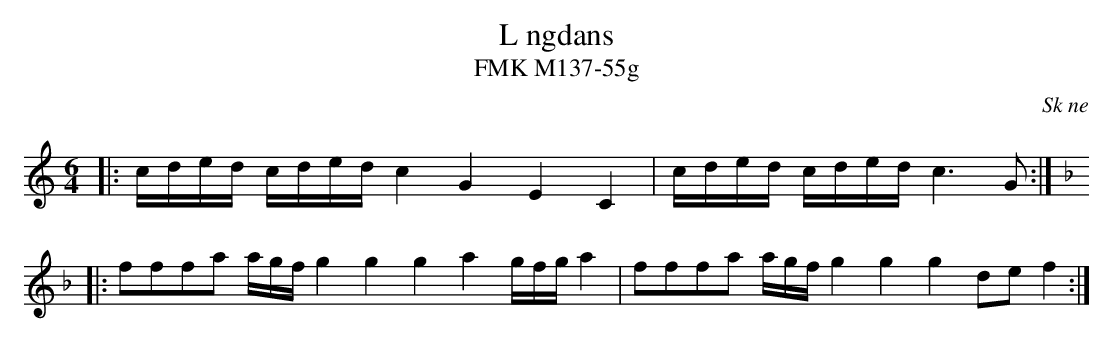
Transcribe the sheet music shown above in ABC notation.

X:1
T:L ngdans
T:FMK M137-55g
O:Sk ne
M:6/4
L:1/16
K:C
|: cded cded c4 G4 E4 C4 |cded cded c4>G4 :|
[K:F]|: f2f2f2a2 agf g4 g4 g4 a4 gfg a4 | f2f2f2a2 agf g4 g4 g4 d2e2 f4  :|
